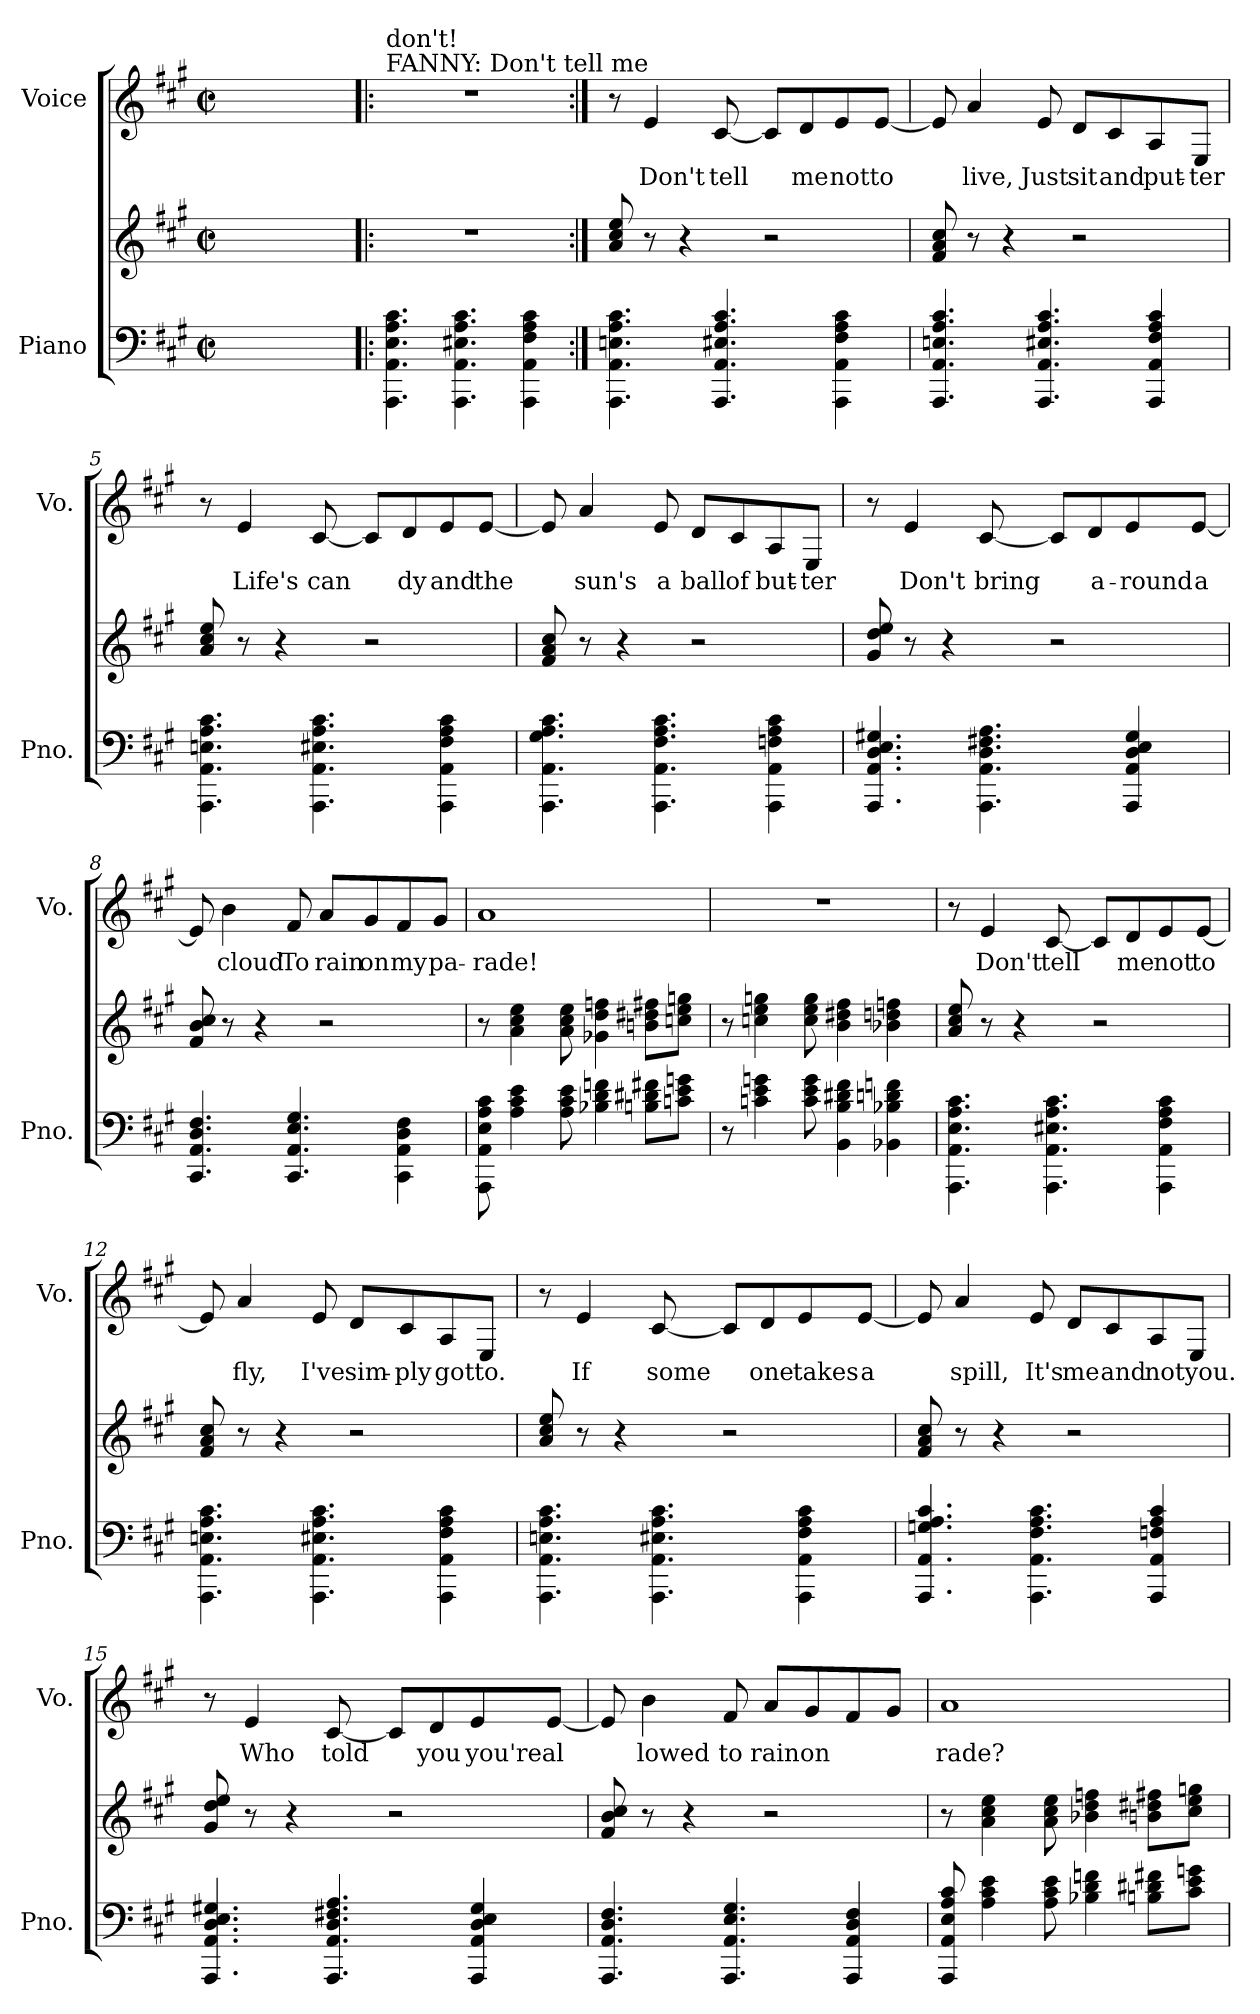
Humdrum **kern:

**kern	**kern	**kern	**text
*part2	*part2	*part1	*part1
*staff3	*staff2	*staff1	*staff1
*I"Piano	*	*I"Voice	*
*I'Pno.	*	*I'Vo.	*
*clefF4	*clefG2	*clefG2	*
*k[f#c#g#]	*k[f#c#g#]	*k[f#c#g#]	*
*M2/2	*M2/2	*M2/2	*
*met(c|)	*met(c|)	*met(c|)	*
=1	=1	=1	=1
1ryy	1ryy	1ryy	.
=2!|:	=2!|:	=2!|:	=2!|:
!	!	!LO:TX:a:t=FANNY&colon; Don't tell me	!
!	!	!LO:TX:a:t=don't!	!
4.AAA\ 4.AA\ 4.E\ 4.A\ 4.c#\	1r	1r	.
4.AAA\ 4.AA\ 4.E#X\ 4.A\ 4.c#\	.	.	.
4AAA\ 4AA\ 4F#\ 4A\ 4c#\	.	.	.
=3:|!	=3:|!	=3:|!	=3:|!
4.AAA\ 4.AA\ 4.En\ 4.A\ 4.c#\	8a!/ 8cc#!/ 8ee!/	8r	.
!	!	!	!LO:LY:b
.	8r	4e/	Don't
.	4r	.	.
!	!	!	!LO:LY:b
4.AAA/ 4.AA/ 4.E#X/ 4.A/ 4.c#/	.	[8c#/	tell
.	2r	8c#/L]	.
!	!	!	!LO:LY:b
.	.	8d/	me
!	!	!	!LO:LY:b
4AAA\ 4AA\ 4F#\ 4A\ 4c#\	.	8e/	not
!	!	!	!LO:LY:b
.	.	[8e/J	to
=4	=4	=4	=4
4.AAA/ 4.AA/ 4.En/ 4.A/ 4.c#/	8f#!/ 8a!/ 8cc#!/	8e/]	.
!	!	!	!LO:LY:b
.	8r	4a/	live,
.	4r	.	.
!	!	!	!LO:LY:b
4.AAA/ 4.AA/ 4.E#X/ 4.A/ 4.c#/	.	8e/	Just
!	!	!	!LO:LY:b
.	2r	8d/L	sit
!	!	!	!LO:LY:b
.	.	8c#/	and
!	!	!	!LO:LY:b
4AAA/ 4AA/ 4F#/ 4A/ 4c#/	.	8A/	put-
!	!	!	!LO:LY:b
.	.	8E/J	-ter
!!LO:LB:g=z
=5	=5	=5	=5
4.AAA\ 4.AA\ 4.En\ 4.A\ 4.c#\	8a!/ 8cc#!/ 8ee!/	8r	.
!	!	!	!LO:LY:b
.	8r	4e/	Life's
.	4r	.	.
!	!	!	!LO:LY:b
4.AAA\ 4.AA\ 4.E#X\ 4.A\ 4.c#\	.	[8c#/	can
.	2r	8c#/L]	.
!	!	!	!LO:LY:b
.	.	8d/	dy
!	!	!	!LO:LY:b
4AAA\ 4AA\ 4F#\ 4A\ 4c#\	.	8e/	and
!	!	!	!LO:LY:b
.	.	[8e/J	the
=6	=6	=6	=6
4.AAA\ 4.AA\ 4.G#\ 4.A\ 4.c#\	8f#!/ 8a!/ 8cc#!/	8e/]	.
!	!	!	!LO:LY:b
.	8r	4a/	sun's
.	4r	.	.
!	!	!	!LO:LY:b
4.AAA\ 4.AA\ 4.F#\ 4.A\ 4.c#\	.	8e/	a
!	!	!	!LO:LY:b
.	2r	8d/L	ball
!	!	!	!LO:LY:b
.	.	8c#/	of
!	!	!	!LO:LY:b
4AAA\ 4AA\ 4Fn\ 4A\ 4c#\	.	8A/	but-
!	!	!	!LO:LY:b
.	.	8E/J	-ter
=7	=7	=7	=7
4.AAA/ 4.AA/ 4.D/ 4.E/ 4.G#X/	8g#!/ 8dd!/ 8ee!/	8r	.
!	!	!	!LO:LY:b
.	8r	4e/	Don't
.	4r	.	.
!	!	!	!LO:LY:b
4.AAA\ 4.AA\ 4.D\ 4.F#X\ 4.A\	.	[8c#/	bring
.	2r	8c#/L]	.
!	!	!	!LO:LY:b
.	.	8d/	a-
!	!	!	!LO:LY:b
4AAA/ 4AA/ 4D/ 4E/ 4G#/	.	8e/	-round
!	!	!	!LO:LY:b
.	.	[8e/J	a
!!LO:LB:g=z
=8	=8	=8	=8
4.CC#/ 4.AA/ 4.D/ 4.F#/	8f#!/ 8b!/ 8cc#!/	8e/]	.
!	!	!	!LO:LY:b
.	8r	4b\	cloud
.	4r	.	.
!	!	!	!LO:LY:b
4.CC#/ 4.AA/ 4.E/ 4.G#/	.	8f#/	To
!	!	!	!LO:LY:b
.	2r	8a/L	rain
!	!	!	!LO:LY:b
.	.	8g#/	on
!	!	!	!LO:LY:b
4CC#\ 4AA\ 4D\ 4F#\	.	8f#/	my
!	!	!	!LO:LY:b
.	.	8g#/J	pa-
=9	=9	=9	=9
!	!	!	!LO:LY:b
8AAA\ 8AA\ 8E\ 8A\ 8c#\	8r	1a	-rade!
4A\ 4c#\ 4e\	4a\ 4cc#\ 4ee\	.	.
8A\ 8c#\ 8e\	8a\ 8cc#\ 8ee\	.	.
4B-X\ 4d\ 4fn\	4g-X\ 4dd\ 4ffn\	.	.
8Bn\ 8d#X\ 8f#X\L	8bn\ 8dd#X\ 8ff#X\L	.	.
8cn\ 8e\ 8gn\J	8ccn\ 8ee\ 8ggn\J	.	.
=10	=10	=10	=10
8r	8r	1r	.
4cn\ 4e\ 4gn\	4ccn\ 4ee\ 4ggn\	.	.
8c\ 8e\ 8g\	8cc\ 8ee\ 8gg\	.	.
4BB!\ 4B\ 4d#X\ 4f#\	4b\ 4dd#X\ 4ff#\	.	.
4BB-X!\ 4B-X\ 4dn\ 4fn\	4b-X\ 4ddn\ 4ffn\	.	.
!!LO:PB:g=z
=11	=11	=11	=11
4.AAA\ 4.AA\ 4.E\ 4.A\ 4.c#\	8a!/ 8cc#!/ 8ee!/	8r	.
!	!	!	!LO:LY:b
.	8r	4e/	Don't
.	4r	.	.
!	!	!	!LO:LY:b
4.AAA\ 4.AA\ 4.E#X\ 4.A\ 4.c#\	.	[8c#/	tell
.	2r	8c#/L]	.
!	!	!	!LO:LY:b
.	.	8d/	me
!	!	!	!LO:LY:b
4AAA\ 4AA\ 4F#\ 4A\ 4c#\	.	8e/	not
!	!	!	!LO:LY:b
.	.	[8e/J	to
=12	=12	=12	=12
4.AAA\ 4.AA\ 4.En\ 4.A\ 4.c#\	8f#!/ 8a!/ 8cc#!/	8e/]	.
!	!	!	!LO:LY:b
.	8r	4a/	fly,
.	4r	.	.
!	!	!	!LO:LY:b
4.AAA\ 4.AA\ 4.E#X\ 4.A\ 4.c#\	.	8e/	I've
!	!	!	!LO:LY:b
.	2r	8d/L	sim-
!	!	!	!LO:LY:b
.	.	8c#/	-ply
!	!	!	!LO:LY:b
4AAA\ 4AA\ 4F#\ 4A\ 4c#\	.	8A/	got
!	!	!	!LO:LY:b
.	.	8E/J	to.
=13	=13	=13	=13
4.AAA\ 4.AA\ 4.En\ 4.A\ 4.c#\	8a!/ 8cc#!/ 8ee!/	8r	.
!	!	!	!LO:LY:b
.	8r	4e/	If
.	4r	.	.
!	!	!	!LO:LY:b
4.AAA\ 4.AA\ 4.E#X\ 4.A\ 4.c#\	.	[8c#/	-some
.	2r	8c#/L]	.
!	!	!	!LO:LY:b
.	.	8d/	one
!	!	!	!LO:LY:b
4AAA\ 4AA\ 4F#\ 4A\ 4c#\	.	8e/	takes
!	!	!	!LO:LY:b
.	.	[8e/J	a
!!LO:LB:g=z
=14	=14	=14	=14
4.AAA/ 4.AA/ 4.Gn/ 4.A/ 4.c#/	8f#!/ 8a!/ 8cc#!/	8e/]	.
!	!	!	!LO:LY:b
.	8r	4a/	spill,
.	4r	.	.
!	!	!	!LO:LY:b
4.AAA\ 4.AA\ 4.F#\ 4.A\ 4.c#\	.	8e/	It's
!	!	!	!LO:LY:b
.	2r	8d/L	me
!	!	!	!LO:LY:b
.	.	8c#/	and
!	!	!	!LO:LY:b
4AAA/ 4AA/ 4Fn/ 4A/ 4c#/	.	8A/	not
!	!	!	!LO:LY:b
.	.	8E/J	you.
=15	=15	=15	=15
4.AAA/ 4.AA/ 4.D/ 4.E/ 4.G#X/	8g#!/ 8dd!/ 8ee!/	8r	.
!	!	!	!LO:LY:b
.	8r	4e/	Who
.	4r	.	.
!	!	!	!LO:LY:b
4.AAA/ 4.AA/ 4.D/ 4.F#X/ 4.A/	.	[8c#/	told
.	2r	8c#/L]	.
!	!	!	!LO:LY:b
.	.	8d/	you
!	!	!	!LO:LY:b
4AAA/ 4AA/ 4D/ 4E/ 4G#/	.	8e/	you're
!	!	!	!LO:LY:b
.	.	[8e/J	al
=16	=16	=16	=16
4.AAA/ 4.AA/ 4.D/ 4.F#/	8f#!/ 8b!/ 8cc#!/	8e/]	.
!	!	!	!LO:LY:b
.	8r	4b\	lowed
.	4r	.	.
!	!	!	!LO:LY:b
4.AAA/ 4.AA/ 4.E/ 4.G#/	.	8f#/	to
!	!	!	!LO:LY:b
.	2r	8a/L	rain
!	!	!	!LO:LY:b
.	.	8g#/	on
4AAA/ 4AA/ 4D/ 4F#/	.	8f#/	.
.	.	8g#/J	.
!!LO:LB:g=z
=17	=17	=17	=17
!	!	!	!LO:LY:b
8AAA/ 8AA/ 8E/ 8A/ 8c#/	8r	1a	rade?
4A\ 4c#\ 4e\	4a\ 4cc#\ 4ee\	.	.
8A\ 8c#\ 8e\	8a\ 8cc#\ 8ee\	.	.
4B-X\ 4d\ 4fn\	4b-X\ 4dd\ 4ffn\	.	.
8Bn\ 8d#X\ 8f#X\L	8bn\ 8dd#X\ 8ff#X\L	.	.
8c#\ 8e\ 8gn\J	8cc#\ 8ee\ 8ggn\J	.	.
=	=	=	=
*-	*-	*-	*-
